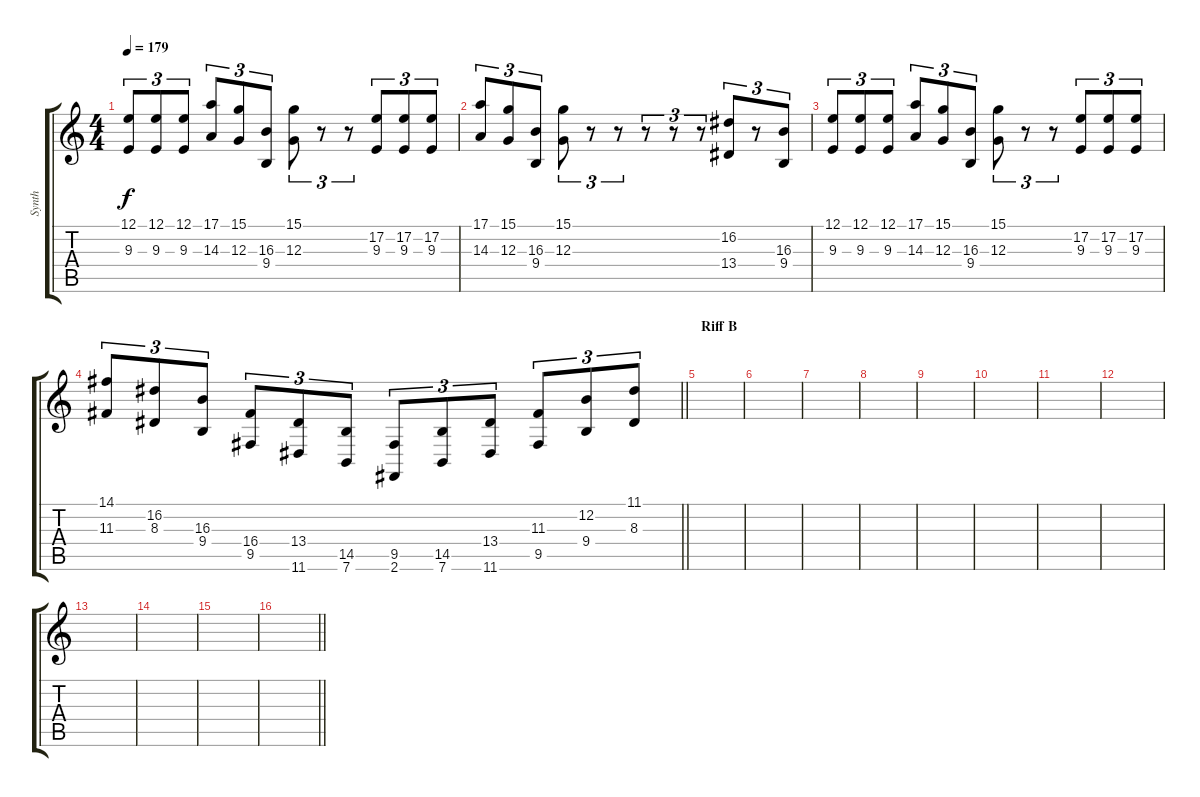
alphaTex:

\track ("Synth" "Synth") {instrument stringensemble1}
\staff {score tabs}
\tuning (E4 B3 G3 D3 A2 E2) {hide}
\ts (4 4)
\tempo 179
\clef g2
\ks c
(12.1 9.3).8{tu (3 2) dy f} (12.1 9.3).8{tu (3 2)} (12.1 9.3).8{tu (3 2)} (17.1 14.3).8{tu (3 2)} (15.1 12.3).8{tu (3 2)} (16.3 9.4).8{tu (3 2)} (15.1 12.3).8{tu (3 2)} r.8{tu (3 2)} r.8{tu (3 2)} (17.2 9.3).8{tu (3 2)} (17.2 9.3).8{tu (3 2)} (17.2 9.3).8{tu (3 2)} |
(17.1 14.3).8{tu (3 2)} (15.1 12.3).8{tu (3 2)} (16.3 9.4).8{tu (3 2)} (15.1 12.3).8{tu (3 2)} r.8{tu (3 2)} r.8{tu (3 2)} r.8{tu (3 2)} r.8{tu (3 2)} r.8{tu (3 2)} (16.2 13.4).8{tu (3 2)} r.8{tu (3 2)} (16.3 9.4).8{tu (3 2)} |
(12.1 9.3).8{tu (3 2)} (12.1 9.3).8{tu (3 2)} (12.1 9.3).8{tu (3 2)} (17.1 14.3).8{tu (3 2)} (15.1 12.3).8{tu (3 2)} (16.3 9.4).8{tu (3 2)} (15.1 12.3).8{tu (3 2)} r.8{tu (3 2)} r.8{tu (3 2)} (17.2 9.3).8{tu (3 2)} (17.2 9.3).8{tu (3 2)} (17.2 9.3).8{tu (3 2)} |
\barLineRight lightlight
(14.1 11.3).8{tu (3 2)} (16.2 8.3).8{tu (3 2)} (16.3 9.4).8{tu (3 2)} (16.4 9.5).8{tu (3 2)} (13.4 11.6).8{tu (3 2)} (14.5 7.6).8{tu (3 2)} (9.5 2.6).8{tu (3 2)} (14.5 7.6).8{tu (3 2)} (13.4 11.6).8{tu (3 2)} (11.3 9.5).8{tu (3 2)} (12.2 9.4).8{tu (3 2)} (11.1 8.3).8{tu (3 2)} |
\section ("" "Riff B")
|
|
|
|
|
|
|
|
|
|
|
\barLineRight lightlight
